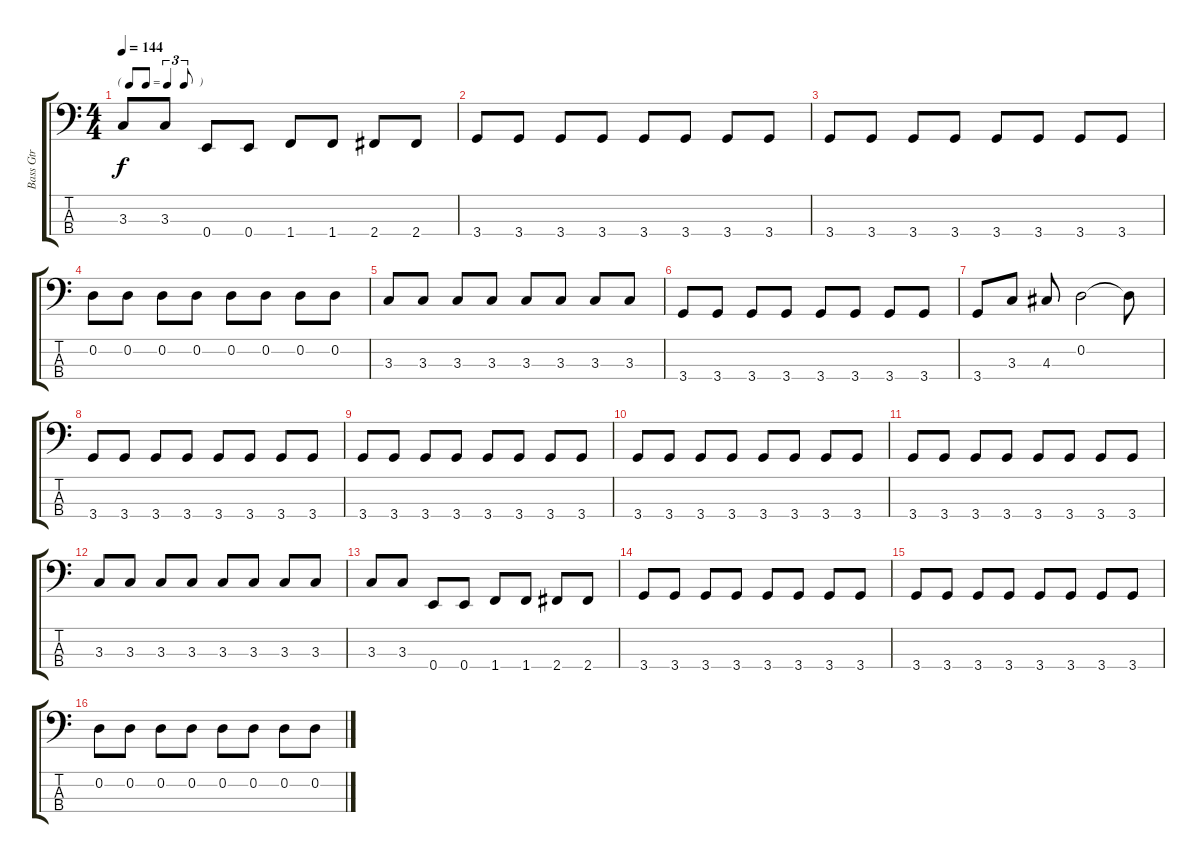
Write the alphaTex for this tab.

\track ("Bass Gtr            " "Bass Gtr  ") {instrument electricbassfinger}
\staff {score tabs}
\tuning (G2 D2 A1 E1) {hide}
\ts (4 4)
\tf triplet8th
\tempo 144
\clef f4
\ks c
3.3.8{dy f} 3.3.8 0.4.8 0.4.8 1.4.8 1.4.8 2.4.8 2.4.8 |
3.4.8 3.4.8 3.4.8 3.4.8 3.4.8 3.4.8 3.4.8 3.4.8 |
3.4.8 3.4.8 3.4.8 3.4.8 3.4.8 3.4.8 3.4.8 3.4.8 |
0.2.8 0.2.8 0.2.8 0.2.8 0.2.8 0.2.8 0.2.8 0.2.8 |
3.3.8 3.3.8 3.3.8 3.3.8 3.3.8 3.3.8 3.3.8 3.3.8 |
3.4.8 3.4.8 3.4.8 3.4.8 3.4.8 3.4.8 3.4.8 3.4.8 |
3.4.8 3.3.8 4.3.8 0.2.2 0.2{t}.8 |
3.4.8 3.4.8 3.4.8 3.4.8 3.4.8 3.4.8 3.4.8 3.4.8 |
3.4.8 3.4.8 3.4.8 3.4.8 3.4.8 3.4.8 3.4.8 3.4.8 |
3.4.8 3.4.8 3.4.8 3.4.8 3.4.8 3.4.8 3.4.8 3.4.8 |
3.4.8 3.4.8 3.4.8 3.4.8 3.4.8 3.4.8 3.4.8 3.4.8 |
3.3.8 3.3.8 3.3.8 3.3.8 3.3.8 3.3.8 3.3.8 3.3.8 |
3.3.8 3.3.8 0.4.8 0.4.8 1.4.8 1.4.8 2.4.8 2.4.8 |
3.4.8 3.4.8 3.4.8 3.4.8 3.4.8 3.4.8 3.4.8 3.4.8 |
3.4.8 3.4.8 3.4.8 3.4.8 3.4.8 3.4.8 3.4.8 3.4.8 |
0.2.8 0.2.8 0.2.8 0.2.8 0.2.8 0.2.8 0.2.8 0.2.8
